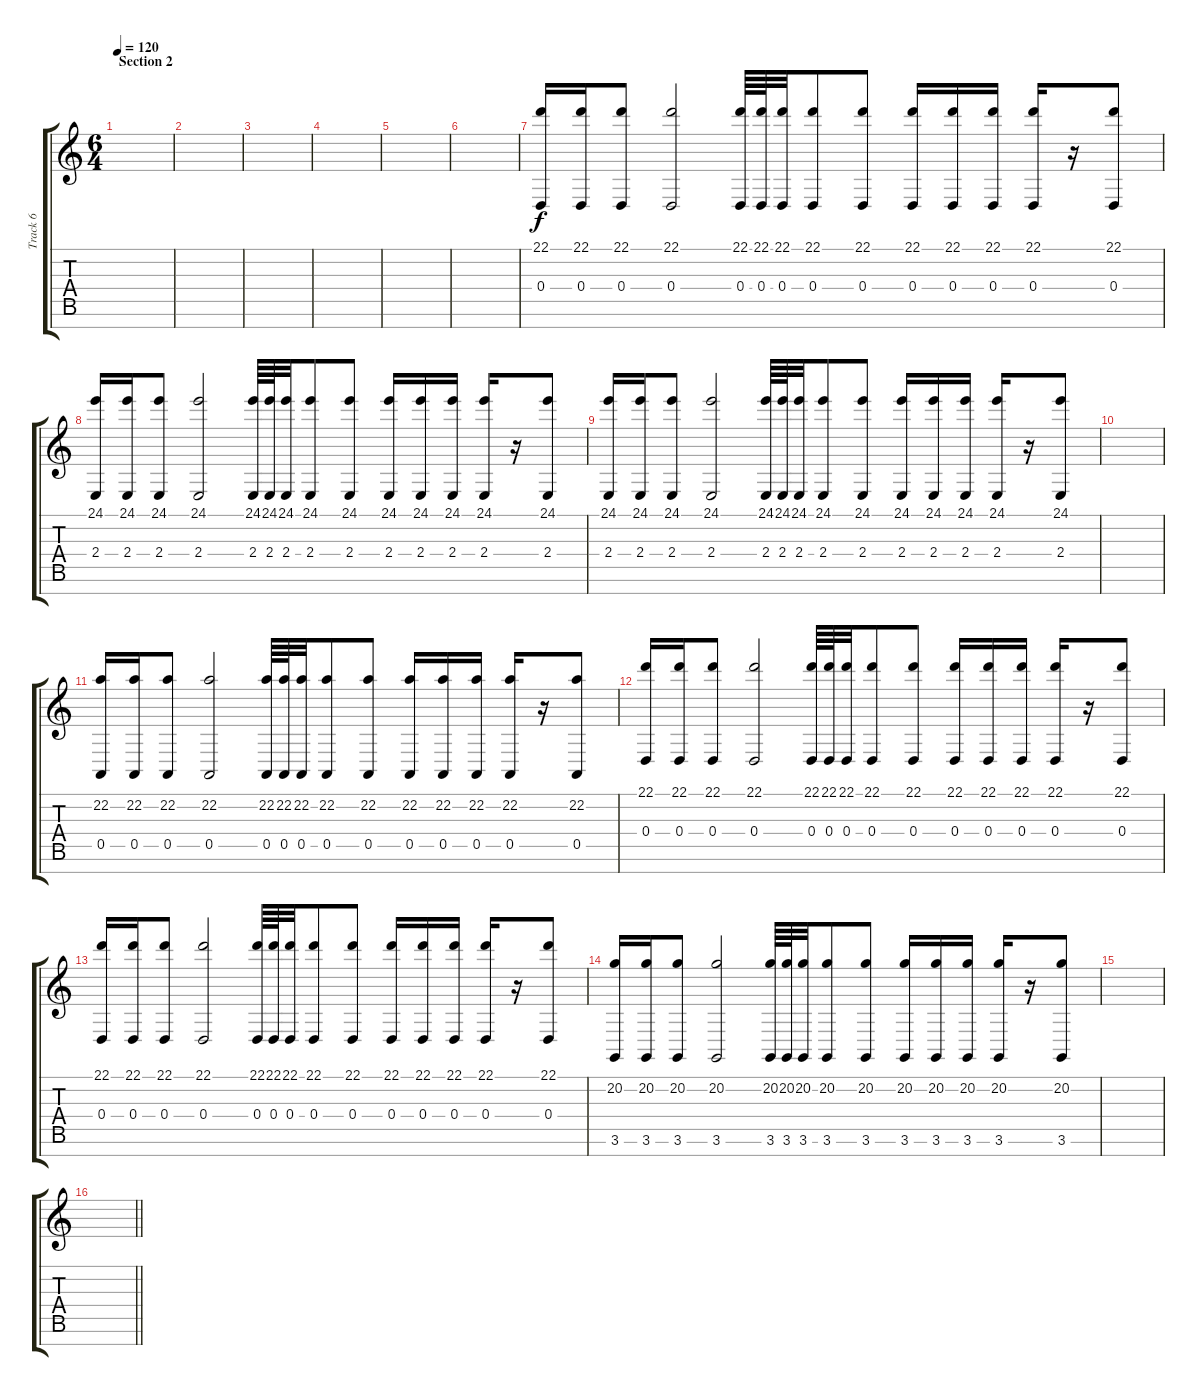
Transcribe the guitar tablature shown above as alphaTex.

\track ("Track 6" "Track 6") {instrument gunshot}
\staff {score tabs}
\tuning (E4 B3 G3 D3 A2 E2 B1) {hide}
\ts (6 4)
\section ("" "Section 2")
\tempo 120
\clef g2
\ks c
|
|
|
|
|
|
(22.1 0.4).16 (22.1 0.4).16 (22.1 0.4).8 (22.1 0.4).2 (22.1 0.4).64 (22.1 0.4).64 (22.1 0.4).32 (22.1 0.4).8 (22.1 0.4).8 (22.1 0.4).16 (22.1 0.4).16 (22.1 0.4).16 (22.1 0.4).16 r.16 (22.1 0.4).8 |
(24.1 2.4).16 (24.1 2.4).16 (24.1 2.4).8 (24.1 2.4).2 (24.1 2.4).64 (24.1 2.4).64 (24.1 2.4).32 (24.1 2.4).8 (24.1 2.4).8 (24.1 2.4).16 (24.1 2.4).16 (24.1 2.4).16 (24.1 2.4).16 r.16 (24.1 2.4).8 |
(24.1 2.4).16 (24.1 2.4).16 (24.1 2.4).8 (24.1 2.4).2 (24.1 2.4).64 (24.1 2.4).64 (24.1 2.4).32 (24.1 2.4).8 (24.1 2.4).8 (24.1 2.4).16 (24.1 2.4).16 (24.1 2.4).16 (24.1 2.4).16 r.16 (24.1 2.4).8 |
|
(22.2 0.5).16 (22.2 0.5).16 (22.2 0.5).8 (22.2 0.5).2 (22.2 0.5).64 (22.2 0.5).64 (22.2 0.5).32 (22.2 0.5).8 (22.2 0.5).8 (22.2 0.5).16 (22.2 0.5).16 (22.2 0.5).16 (22.2 0.5).16 r.16 (22.2 0.5).8 |
(22.1 0.4).16 (22.1 0.4).16 (22.1 0.4).8 (22.1 0.4).2 (22.1 0.4).64 (22.1 0.4).64 (22.1 0.4).32 (22.1 0.4).8 (22.1 0.4).8 (22.1 0.4).16 (22.1 0.4).16 (22.1 0.4).16 (22.1 0.4).16 r.16 (22.1 0.4).8 |
(22.1 0.4).16 (22.1 0.4).16 (22.1 0.4).8 (22.1 0.4).2 (22.1 0.4).64 (22.1 0.4).64 (22.1 0.4).32 (22.1 0.4).8 (22.1 0.4).8 (22.1 0.4).16 (22.1 0.4).16 (22.1 0.4).16 (22.1 0.4).16 r.16 (22.1 0.4).8 |
(20.2 3.6).16 (20.2 3.6).16 (20.2 3.6).8 (20.2 3.6).2 (20.2 3.6).64 (20.2 3.6).64 (20.2 3.6).32 (20.2 3.6).8 (20.2 3.6).8 (20.2 3.6).16 (20.2 3.6).16 (20.2 3.6).16 (20.2 3.6).16 r.16 (20.2 3.6).8 |
|
\barLineRight lightlight
